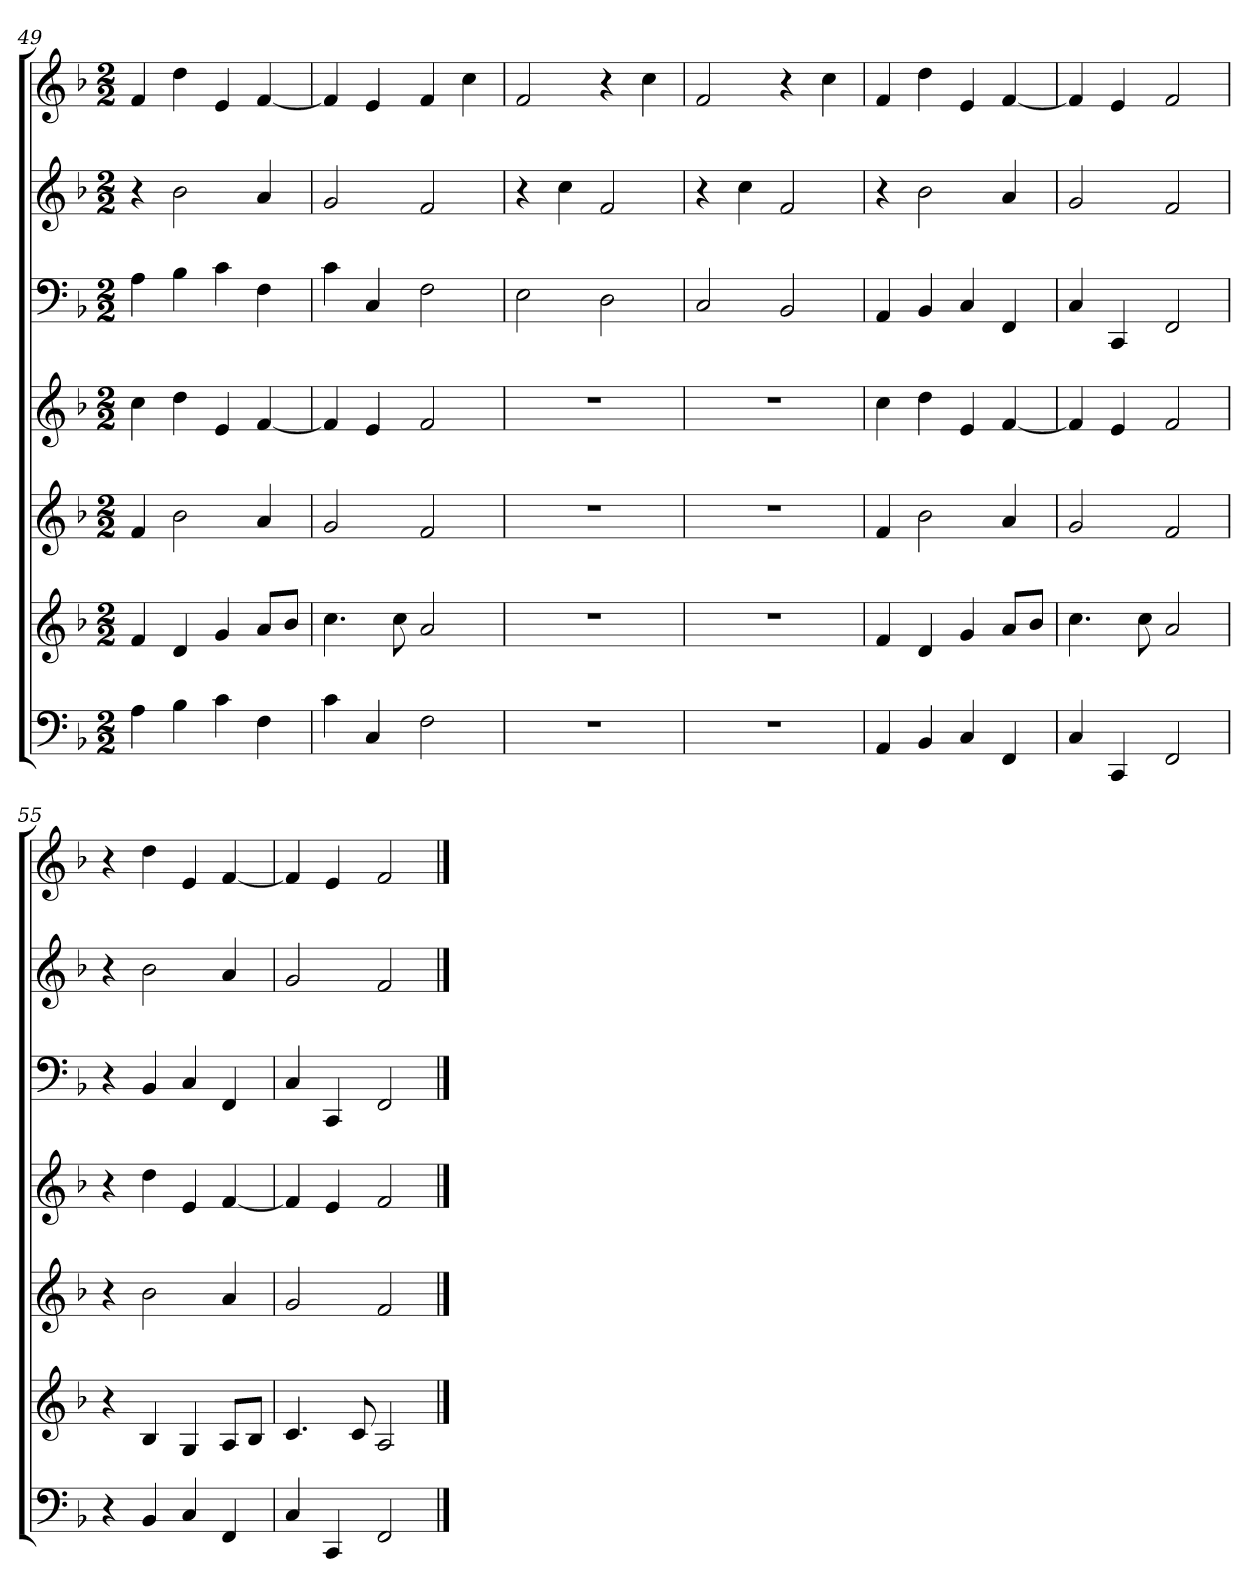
**kern	**kern	**kern	**kern	**kern	**kern	**kern
*part7	*part6	*part5	*part4	*part3	*part2	*part1
*staff7	*staff6	*staff5	*staff4	*staff3	*staff2	*staff1
*k[b-]	*k[b-]	*k[b-]	*k[b-]	*k[b-]	*k[b-]	*k[b-]
*F:	*F:	*F:	*F:	*F:	*F:	*F:
*M2/2	*M2/2	*M2/2	*M2/2	*M2/2	*M2/2	*M2/2
=49	=49	=49	=49	=49	=49	=49
4A	4f	4f	4cc	4A	4r	4f
4B-	4d	2b-	4dd	4B-	2b-	4dd
4c	4g	.	4e	4c	.	4e
4F	8aL	4a	[4f	4F	4a	[4f
.	8b-J	.	.	.	.	.
=50	=50	=50	=50	=50	=50	=50
4c	4.cc	2g	4f]	4c	2g	4f]
4C	.	.	4e	4C	.	4e
.	8cc	.	.	.	.	.
2F	2a	2f	2f	2F	2f	4f
.	.	.	.	.	.	4cc
=51	=51	=51	=51	=51	=51	=51
1r	1r	1r	1r	2E	4r	2f
.	.	.	.	.	4cc	.
.	.	.	.	2D	2f	4r
.	.	.	.	.	.	4cc
=52	=52	=52	=52	=52	=52	=52
1r	1r	1r	1r	2C	4r	2f
.	.	.	.	.	4cc	.
.	.	.	.	2BB-	2f	4r
.	.	.	.	.	.	4cc
=53	=53	=53	=53	=53	=53	=53
4AA	4f	4f	4cc	4AA	4r	4f
4BB-	4d	2b-	4dd	4BB-	2b-	4dd
4C	4g	.	4e	4C	.	4e
4FF	8aL	4a	[4f	4FF	4a	[4f
.	8b-J	.	.	.	.	.
=54	=54	=54	=54	=54	=54	=54
4C	4.cc	2g	4f]	4C	2g	4f]
4CC	.	.	4e	4CC	.	4e
.	8cc	.	.	.	.	.
2FF	2a	2f	2f	2FF	2f	2f
=55	=55	=55	=55	=55	=55	=55
4r	4r	4r	4r	4r	4r	4r
4BB-	4B-	2b-	4dd	4BB-	2b-	4dd
4C	4G	.	4e	4C	.	4e
4FF	8AL	4a	[4f	4FF	4a	[4f
.	8B-J	.	.	.	.	.
=56	=56	=56	=56	=56	=56	=56
4C	4.c	2g	4f]	4C	2g	4f]
4CC	.	.	4e	4CC	.	4e
.	8c	.	.	.	.	.
2FF	2A	2f	2f	2FF	2f	2f
==	==	==	==	==	==	==
*-	*-	*-	*-	*-	*-	*-
